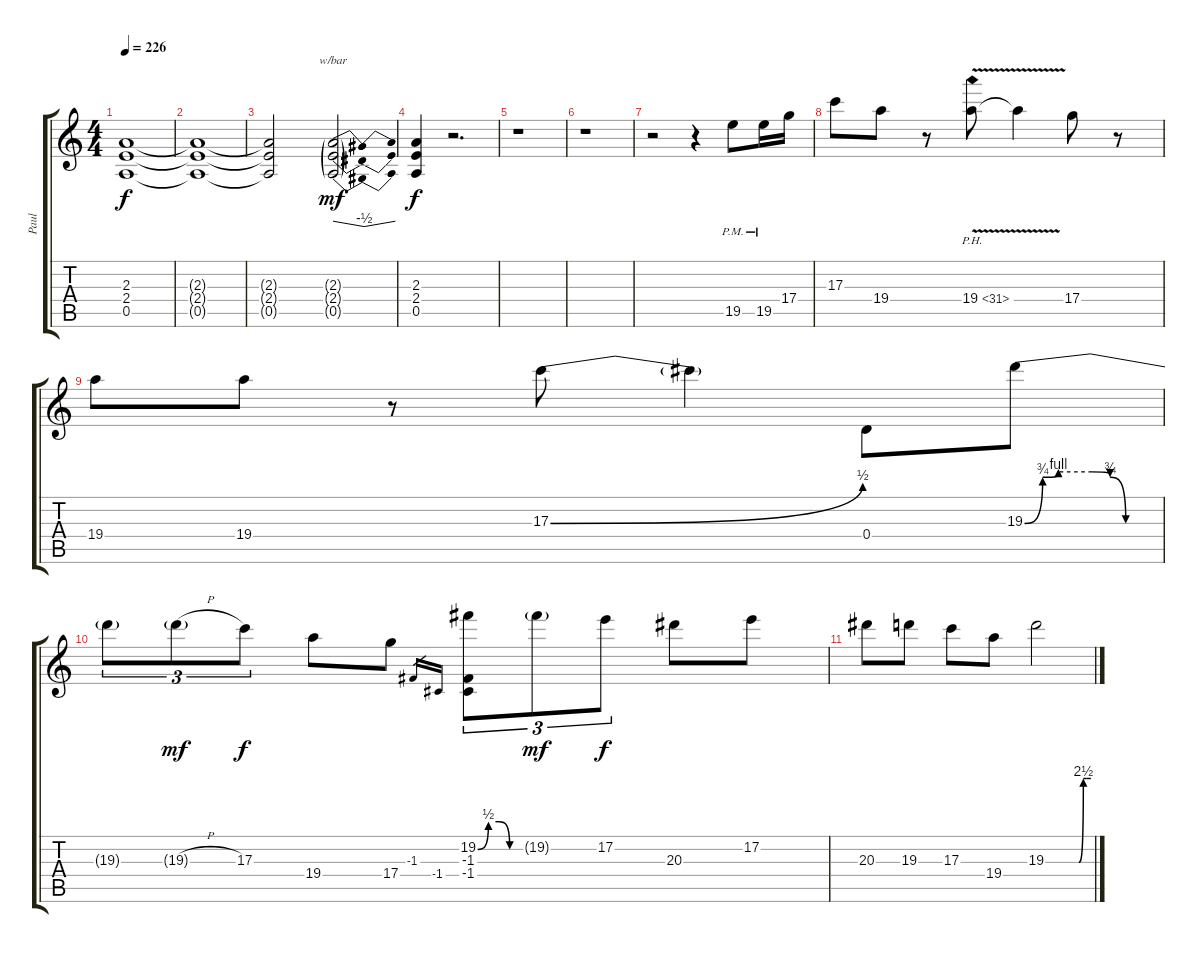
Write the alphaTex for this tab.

\track ("Paul" "Paul") {instrument overdrivenguitar}
\staff {score tabs}
\tuning (E4 B3 G3 D3 A2 E2) {hide}
\ts (4 4)
\tempo 226
\clef g2
\ks c
(2.3{t} 2.4{t} 0.5{t}).1{dy f} |
(2.3{t} 2.4{t} 0.5{t}).1 |
(2.3{t} 2.4{t} 0.5{t}).2 (2.3{g} 2.4{g} 0.5{g}).2{tbe (dip default 0 0 30 -2 60 0) dy mf} |
(2.3 2.4 0.5).4{dy f} r.2{d} |
r.1 |
r.1 |
r.2 r.4 19.5{pm}.8 19.5{pm}.16 17.4.16 |
17.3.8 19.4.8 r.8 19.4{ph 12 v}.8 19.4{t}.4 17.4.8 r.8 |
19.4.8 19.4.8 r.8 17.3{be (bend 0 0 60 2)}.8 17.3{t}.4 0.4.8 19.3{be (custom 0 0 8 3 15 4 30 4 38 3 45 0 60 0)}.8 |
19.3{t}.8{tu (3 2)} 19.3{h g}.8{tu (3 2) dy mf} 17.3.8{tu (3 2) dy f} 19.4.8 17.4.8 -1.3.16{gr} -1.4.16{gr} (19.2{be (custom 0 0 15 2 30 2 45 0 60 0)} -1.3 -1.4).8{tu (3 2)} 19.2{g}.8{tu (3 2) dy mf} 17.2.8{tu (3 2) dy f} 20.3.8 17.2.8 |
20.3.8 19.3.8 17.3.8 19.4.8 19.3{be (custom 0 0 30 0 44 0 50 10 54 10 60 10)}.2
